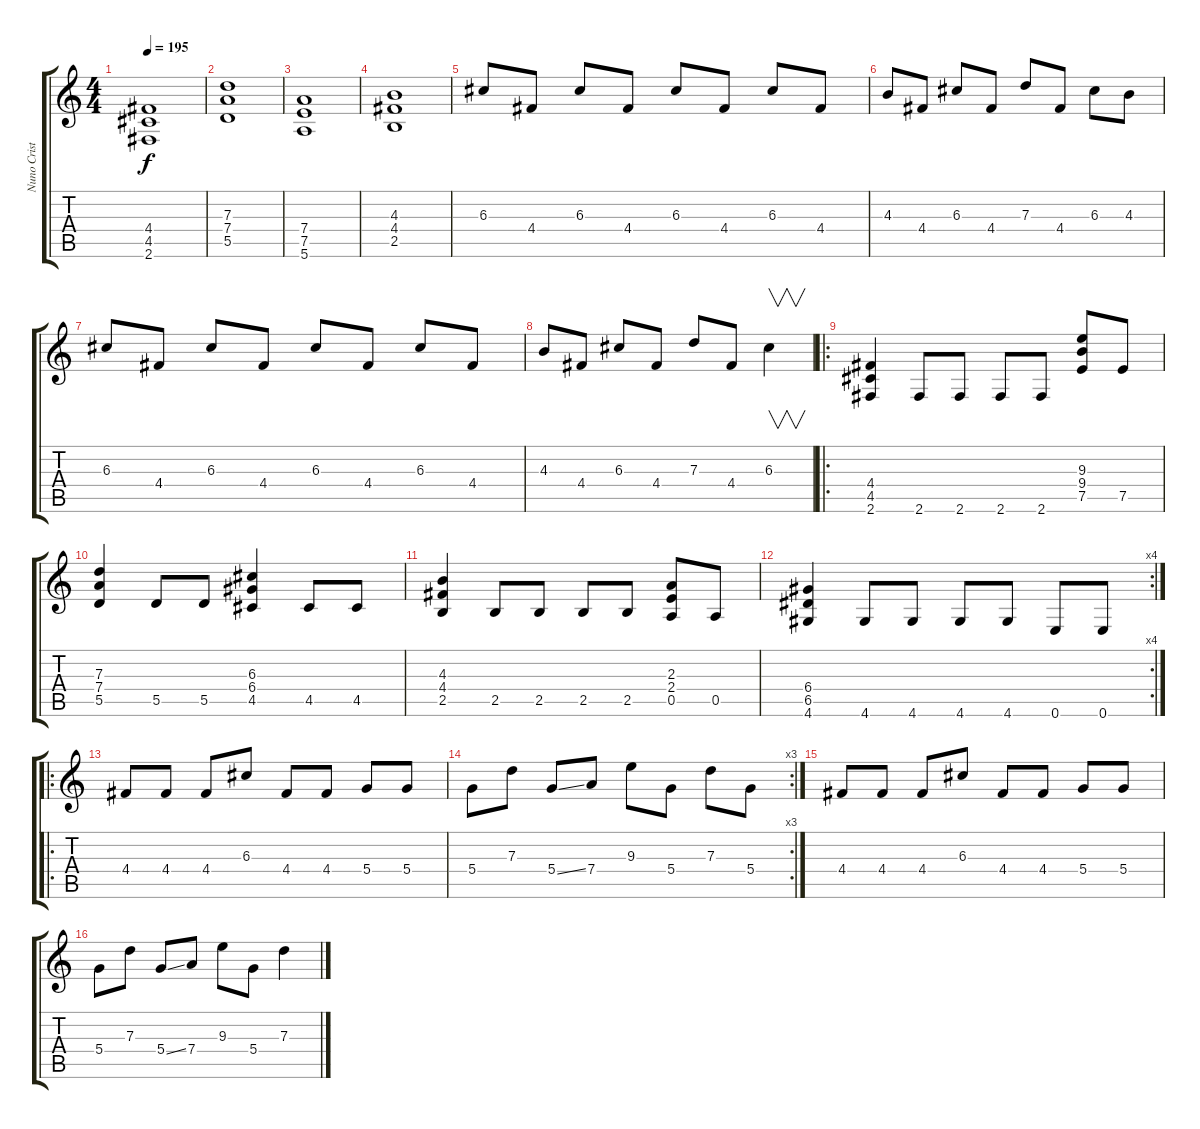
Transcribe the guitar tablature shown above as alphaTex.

\track ("Nuno Cristóvão" "Nuno Crist") {instrument overdrivenguitar}
\staff {score tabs}
\tuning (E4 B3 G3 D3 A2 E2) {hide}
\ts (4 4)
\tempo 195
\clef g2
\ks c
(4.4 4.5 2.6).1{dy f} |
(7.3 7.4 5.5).1 |
(7.4 7.5 5.6).1 |
(4.3 4.4 2.5).1 |
6.3.8 4.4.8 6.3.8 4.4.8 6.3.8 4.4.8 6.3.8 4.4.8 |
4.3.8 4.4.8 6.3.8 4.4.8 7.3.8 4.4.8 6.3.8 4.3.8 |
6.3.8 4.4.8 6.3.8 4.4.8 6.3.8 4.4.8 6.3.8 4.4.8 |
4.3.8 4.4.8 6.3.8 4.4.8 7.3.8 4.4.8 6.3.4{v} |
\ro
(4.4 4.5 2.6).4 2.6.8 2.6.8 2.6.8 2.6.8 (9.3 9.4 7.5).8 7.5.8 |
(7.3 7.4 5.5).4 5.5.8 5.5.8 (6.3 6.4 4.5).4 4.5.8 4.5.8 |
(4.3 4.4 2.5).4 2.5.8 2.5.8 2.5.8 2.5.8 (2.3 2.4 0.5).8 0.5.8 |
\rc 4
(6.4 6.5 4.6).4 4.6.8 4.6.8 4.6.8 4.6.8 0.6.8 0.6.8 |
\ro
4.4.8 4.4.8 4.4.8 6.3.8 4.4.8 4.4.8 5.4.8 5.4.8 |
\rc 3
5.4.8 7.3.8 5.4{ss}.8 7.4.8 9.3.8 5.4.8 7.3.8 5.4.8 |
4.4.8 4.4.8 4.4.8 6.3.8 4.4.8 4.4.8 5.4.8 5.4.8 |
5.4.8 7.3.8 5.4{ss}.8 7.4.8 9.3.8 5.4.8 7.3.4
